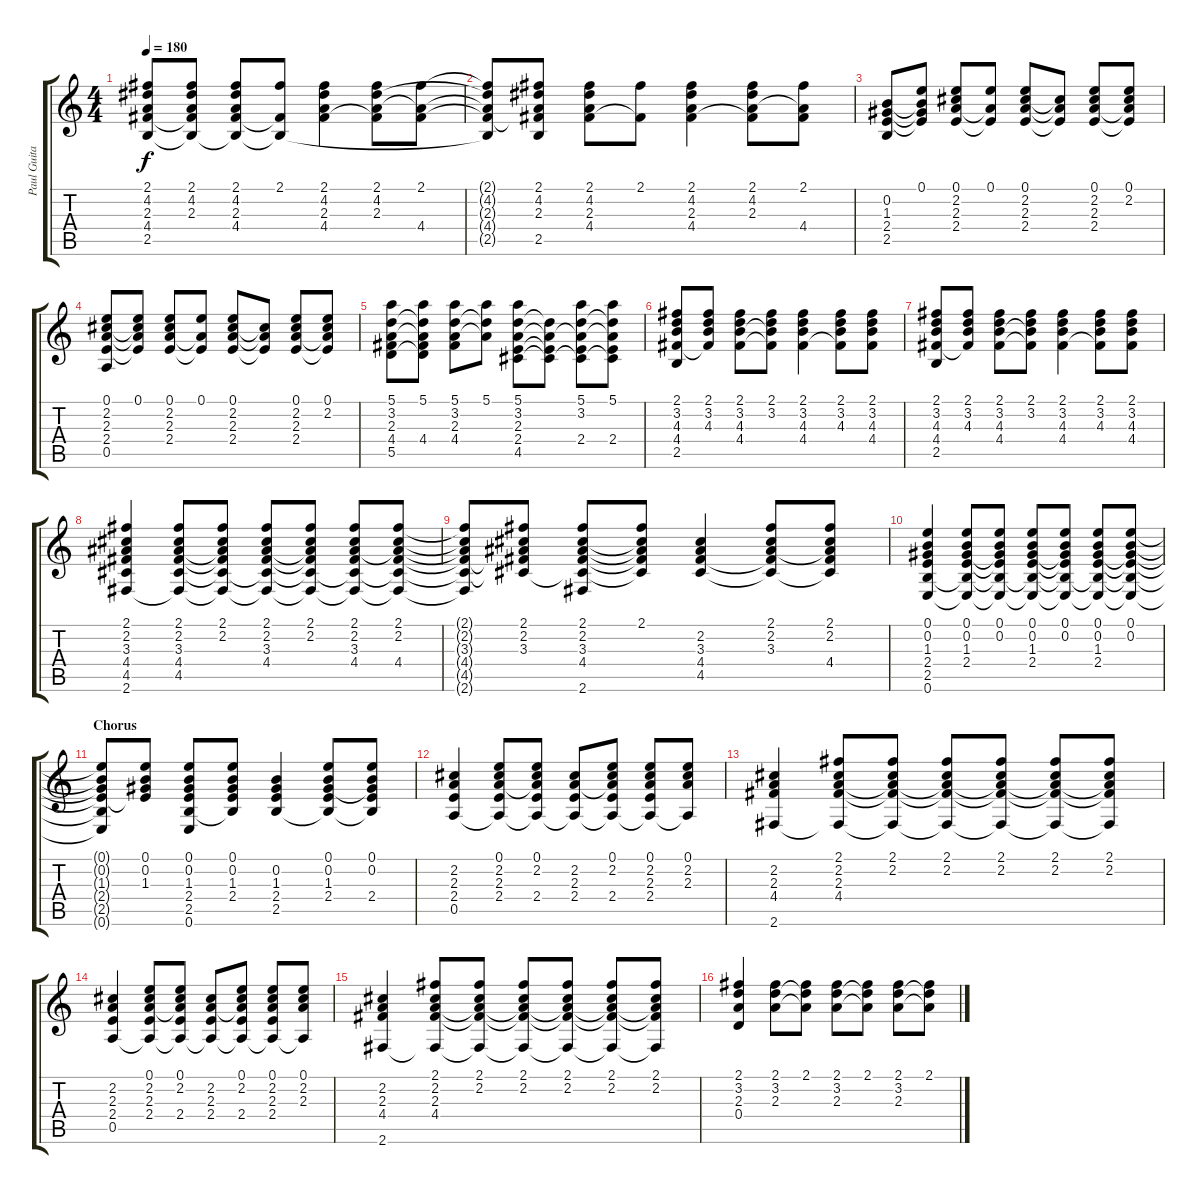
\track ("Paul Guitar" "Paul Guita") {instrument acousticguitarsteel}
\staff {score tabs}
\tuning (E4 B3 G3 D3 A2 E2) {hide}
\ts (4 4)
\tempo 180
\clef g2
\ks c
(2.1{t} 4.2{t} 2.3{t} 4.4{t} 2.5{t}).8{dy f} (2.1 4.2 2.3 4.4{t} 2.5{t}).8 (2.1 4.2 2.3 4.4 2.5{t}).8 (2.1 4.4{t} 2.5{t}).8 (2.1 4.2 2.3 4.4).4 (2.1 4.2 2.3 4.4{t}).8 (2.1 2.3{t} 4.4).8 |
(2.1{t} 4.2{t} 2.3{t} 4.4{t} 2.5{t}).8 (2.1 4.2 2.3 4.4{t} 2.5).8 (2.1 4.2 2.3 4.4).8 (2.1 4.4{t}).8 (2.1 4.2 2.3 4.4).4 (2.1 4.2 2.3 4.4{t}).8 (2.1 2.3{t} 4.4).8 |
(0.2 1.3 2.4 2.5).8 (0.1 0.2{t} 1.3{t} 2.4{t}).8 (0.1 2.2 2.3 2.4).8 (0.1 2.3{t} 2.4{t}).8 (0.1 2.2 2.3 2.4).8 (2.2{t} 2.3{t} 2.4{t}).8 (0.1 2.2 2.3 2.4).8 (0.1 2.2 2.3{t} 2.4{t}).8 |
(0.1 2.2 2.3 2.4 0.5).8 (0.1 2.2{t} 2.3{t} 2.4{t}).8 (0.1 2.2 2.3 2.4).8 (0.1 2.3{t} 2.4{t}).8 (0.1 2.2 2.3 2.4).8 (2.2{t} 2.3{t} 2.4{t}).8 (0.1 2.2 2.3 2.4).8 (0.1 2.2 2.3{t} 2.4{t}).8 |
(5.1 3.2 2.3 4.4 5.5).8 (5.1 3.2{t} 2.3{t} 4.4 5.5{t}).8 (5.1 3.2 2.3 4.4).8 (5.1 3.2{t} 2.3{t}).8 (5.1 3.2 2.3 2.4 4.5).8 (3.2{t} 2.3{t} 2.4{t} 4.5{t}).8 (5.1 3.2 2.3{t} 2.4 4.5{t}).8 (5.1 3.2{t} 2.3{t} 2.4 4.5{t}).8 |
(2.1 3.2 4.3 4.4 2.5).8 (2.1 3.2 4.3 4.4{t}).8 (2.1 3.2 4.3 4.4).8 (2.1 3.2 4.3{t} 4.4{t}).8 (2.1 3.2 4.3 4.4).4 (2.1 3.2 4.3 4.4{t}).8 (2.1 3.2 4.3 4.4).8 |
(2.1 3.2 4.3 4.4 2.5).8 (2.1 3.2 4.3 4.4{t}).8 (2.1 3.2 4.3 4.4).8 (2.1 3.2 4.3{t} 4.4{t}).8 (2.1 3.2 4.3 4.4).4 (2.1 3.2 4.3 4.4{t}).8 (2.1 3.2 4.3 4.4).8 |
(2.1 2.2 3.3 4.4 4.5 2.6).4{volume 14} (2.1 2.2 3.3 4.4 4.5 2.6{t}).8 (2.1 2.2 3.3{t} 4.4{t} 4.5{t} 2.6{t}).8 (2.1 2.2 3.3 4.4 4.5{t} 2.6{t}).8 (2.1 2.2 3.3{t} 4.4{t} 4.5{t} 2.6{t}).8 (2.1 2.2 3.3 4.4 4.5{t} 2.6{t}).8 (2.1 2.2 3.3{t} 4.4 4.5{t} 2.6{t}).8 |
(2.1{t} 2.2{t} 3.3{t} 4.4{t} 4.5{t} 2.6{t}).8 (2.1 2.2 3.3 4.4{t} 4.5{t}).8 (2.1 2.2 3.3 4.4 4.5{t} 2.6).8 (2.1 2.2{t} 3.3{t} 4.4{t} 4.5{t}).8 (2.2 3.3 4.4 4.5).4 (2.1 2.2 3.3 4.4{t} 4.5{t}).8 (2.1 2.2 3.3{t} 4.4 4.5{t}).8 |
(0.1 0.2 1.3 2.4 2.5 0.6).4 (0.1 0.2 1.3 2.4 2.5{t} 0.6{t}).8 (0.1 0.2 1.3{t} 2.4{t} 2.5{t} 0.6{t}).8 (0.1 0.2 1.3 2.4 2.5{t} 0.6{t}).8 (0.1 0.2 1.3{t} 2.4{t} 2.5{t} 0.6{t}).8 (0.1 0.2 1.3 2.4 2.5{t} 0.6{t}).8 (0.1 0.2 1.3{t} 2.4{t} 2.5{t} 0.6{t}).8 |
\section ("" "Chorus")
(0.1{t} 0.2{t} 1.3{t} 2.4{t} 2.5{t} 0.6{t}).8 (0.1 0.2 1.3 2.4{t}).8 (0.1 0.2 1.3 2.4 2.5 0.6).8 (0.1 0.2 1.3 2.4 2.5{t}).8 (0.2 1.3 2.4 2.5).4 (0.1 0.2 1.3 2.4 2.5{t}).8 (0.1 0.2 1.3{t} 2.4 2.5{t}).8 |
(2.2 2.3 2.4 0.5).4{volume 10} (0.1 2.2 2.3 2.4 0.5{t}).8 (0.1 2.2 2.3{t} 2.4 0.5{t}).8 (2.2 2.3 2.4 0.5{t}).8 (0.1 2.2 2.3{t} 2.4 0.5{t}).8 (0.1 2.2 2.3 2.4 0.5{t}).8 (0.1 2.2 2.3 0.5{t}).8 |
(2.2 2.3 4.4 2.6).4 (2.1 2.2 2.3 4.4 2.6{t}).8 (2.1 2.2 2.3{t} 4.4{t} 2.6{t}).8 (2.1 2.2 2.3{t} 4.4{t} 2.6{t}).8 (2.1 2.2 2.3{t} 4.4{t} 2.6{t}).8 (2.1 2.2 2.3{t} 4.4{t} 2.6{t}).8 (2.1 2.2 2.3{t} 4.4{t} 2.6{t}).8 |
(2.2 2.3 2.4 0.5).4 (0.1 2.2 2.3 2.4 0.5{t}).8 (0.1 2.2 2.3{t} 2.4 0.5{t}).8 (2.2 2.3 2.4 0.5{t}).8 (0.1 2.2 2.3{t} 2.4 0.5{t}).8 (0.1 2.2 2.3 2.4 0.5{t}).8 (0.1 2.2 2.3 0.5{t}).8 |
(2.2 2.3 4.4 2.6).4 (2.1 2.2 2.3 4.4 2.6{t}).8 (2.1 2.2 2.3{t} 4.4{t} 2.6{t}).8 (2.1 2.2 2.3{t} 4.4{t} 2.6{t}).8 (2.1 2.2 2.3{t} 4.4{t} 2.6{t}).8 (2.1 2.2 2.3{t} 4.4{t} 2.6{t}).8 (2.1 2.2 2.3{t} 4.4{t} 2.6{t}).8 |
(2.1 3.2 2.3 0.4).4 (2.1 3.2 2.3).8 (2.1 3.2{t} 2.3{t}).8 (2.1 3.2 2.3).8 (2.1 3.2{t} 2.3{t}).8 (2.1 3.2 2.3).8 (2.1 3.2{t} 2.3{t}).8
